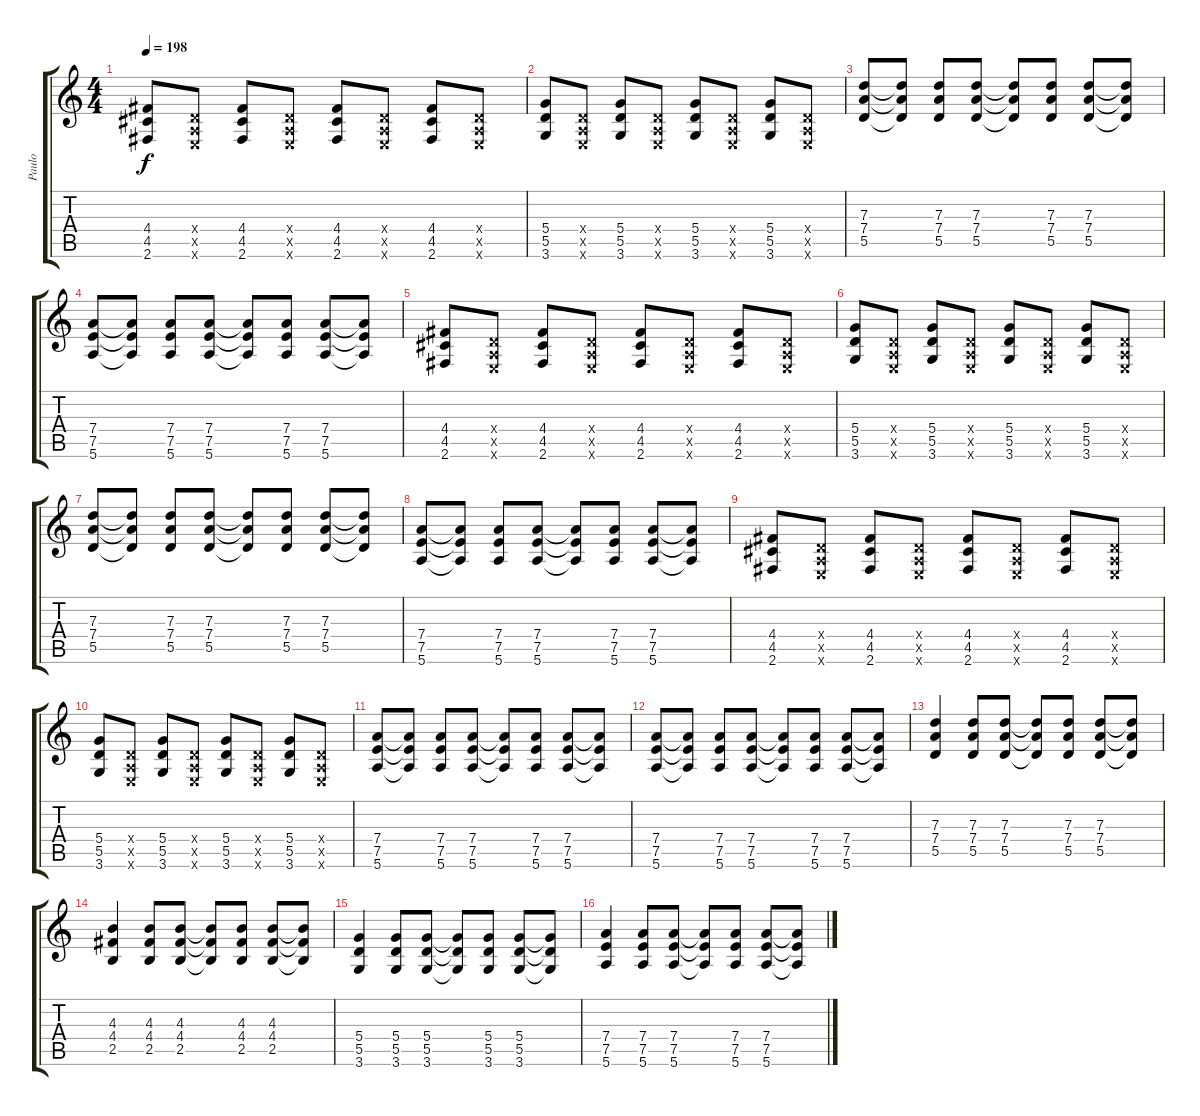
\track ("Paulo" "Paulo") {instrument overdrivenguitar}
\staff {score tabs}
\tuning (E4 B3 G3 D3 A2 E2) {hide}
\ts (4 4)
\tempo 198
\clef g2
\ks c
(4.4 4.5 2.6).8{dy f} (0.4{x} 0.5{x} 0.6{x}).8 (4.4 4.5 2.6).8 (0.4{x} 0.5{x} 0.6{x}).8 (4.4 4.5 2.6).8 (0.4{x} 0.5{x} 0.6{x}).8 (4.4 4.5 2.6).8 (0.4{x} 0.5{x} 0.6{x}).8 |
(5.4 5.5 3.6).8 (0.4{x} 0.5{x} 0.6{x}).8 (5.4 5.5 3.6).8 (0.4{x} 0.5{x} 0.6{x}).8 (5.4 5.5 3.6).8 (0.4{x} 0.5{x} 0.6{x}).8 (5.4 5.5 3.6).8 (0.4{x} 0.5{x} 0.6{x}).8 |
(7.3 7.4 5.5).8 (7.3{t} 7.4{t} 5.5{t}).8 (7.3 7.4 5.5).8 (7.3 7.4 5.5).8 (7.3{t} 7.4{t} 5.5{t}).8 (7.3 7.4 5.5).8 (7.3 7.4 5.5).8 (7.3{t} 7.4{t} 5.5{t}).8 |
(7.4 7.5 5.6).8 (7.4{t} 7.5{t} 5.6{t}).8 (7.4 7.5 5.6).8 (7.4 7.5 5.6).8 (7.4{t} 7.5{t} 5.6{t}).8 (7.4 7.5 5.6).8 (7.4 7.5 5.6).8 (7.4{t} 7.5{t} 5.6{t}).8 |
(4.4 4.5 2.6).8 (0.4{x} 0.5{x} 0.6{x}).8 (4.4 4.5 2.6).8 (0.4{x} 0.5{x} 0.6{x}).8 (4.4 4.5 2.6).8 (0.4{x} 0.5{x} 0.6{x}).8 (4.4 4.5 2.6).8 (0.4{x} 0.5{x} 0.6{x}).8 |
(5.4 5.5 3.6).8 (0.4{x} 0.5{x} 0.6{x}).8 (5.4 5.5 3.6).8 (0.4{x} 0.5{x} 0.6{x}).8 (5.4 5.5 3.6).8 (0.4{x} 0.5{x} 0.6{x}).8 (5.4 5.5 3.6).8 (0.4{x} 0.5{x} 0.6{x}).8 |
(7.3 7.4 5.5).8 (7.3{t} 7.4{t} 5.5{t}).8 (7.3 7.4 5.5).8 (7.3 7.4 5.5).8 (7.3{t} 7.4{t} 5.5{t}).8 (7.3 7.4 5.5).8 (7.3 7.4 5.5).8 (7.3{t} 7.4{t} 5.5{t}).8 |
(7.4 7.5 5.6).8 (7.4{t} 7.5{t} 5.6{t}).8 (7.4 7.5 5.6).8 (7.4 7.5 5.6).8 (7.4{t} 7.5{t} 5.6{t}).8 (7.4 7.5 5.6).8 (7.4 7.5 5.6).8 (7.4{t} 7.5{t} 5.6{t}).8 |
(4.4 4.5 2.6).8 (0.4{x} 0.5{x} 0.6{x}).8 (4.4 4.5 2.6).8 (0.4{x} 0.5{x} 0.6{x}).8 (4.4 4.5 2.6).8 (0.4{x} 0.5{x} 0.6{x}).8 (4.4 4.5 2.6).8 (0.4{x} 0.5{x} 0.6{x}).8 |
(5.4 5.5 3.6).8 (0.4{x} 0.5{x} 0.6{x}).8 (5.4 5.5 3.6).8 (0.4{x} 0.5{x} 0.6{x}).8 (5.4 5.5 3.6).8 (0.4{x} 0.5{x} 0.6{x}).8 (5.4 5.5 3.6).8 (0.4{x} 0.5{x} 0.6{x}).8 |
(7.4 7.5 5.6).8 (7.4{t} 7.5{t} 5.6{t}).8 (7.4 7.5 5.6).8 (7.4 7.5 5.6).8 (7.4{t} 7.5{t} 5.6{t}).8 (7.4 7.5 5.6).8 (7.4 7.5 5.6).8 (7.4{t} 7.5{t} 5.6{t}).8 |
(7.4 7.5 5.6).8 (7.4{t} 7.5{t} 5.6{t}).8 (7.4 7.5 5.6).8 (7.4 7.5 5.6).8 (7.4{t} 7.5{t} 5.6{t}).8 (7.4 7.5 5.6).8 (7.4 7.5 5.6).8 (7.4{t} 7.5{t} 5.6{t}).8 |
(7.3 7.4 5.5).4 (7.3 7.4 5.5).8 (7.3 7.4 5.5).8 (7.3{t} 7.4{t} 5.5{t}).8 (7.3 7.4 5.5).8 (7.3 7.4 5.5).8 (7.3{t} 7.4{t} 5.5{t}).8 |
(4.3 4.4 2.5).4 (4.3 4.4 2.5).8 (4.3 4.4 2.5).8 (4.3{t} 4.4{t} 2.5{t}).8 (4.3 4.4 2.5).8 (4.3 4.4 2.5).8 (4.3{t} 4.4{t} 2.5{t}).8 |
(5.4 5.5 3.6).4 (5.4 5.5 3.6).8 (5.4 5.5 3.6).8 (5.4{t} 5.5{t} 3.6{t}).8 (5.4 5.5 3.6).8 (5.4 5.5 3.6).8 (5.4{t} 5.5{t} 3.6{t}).8 |
(7.4 7.5 5.6).4 (7.4 7.5 5.6).8 (7.4 7.5 5.6).8 (7.4{t} 7.5{t} 5.6{t}).8 (7.4 7.5 5.6).8 (7.4 7.5 5.6).8 (7.4{t} 7.5{t} 5.6{t}).8
